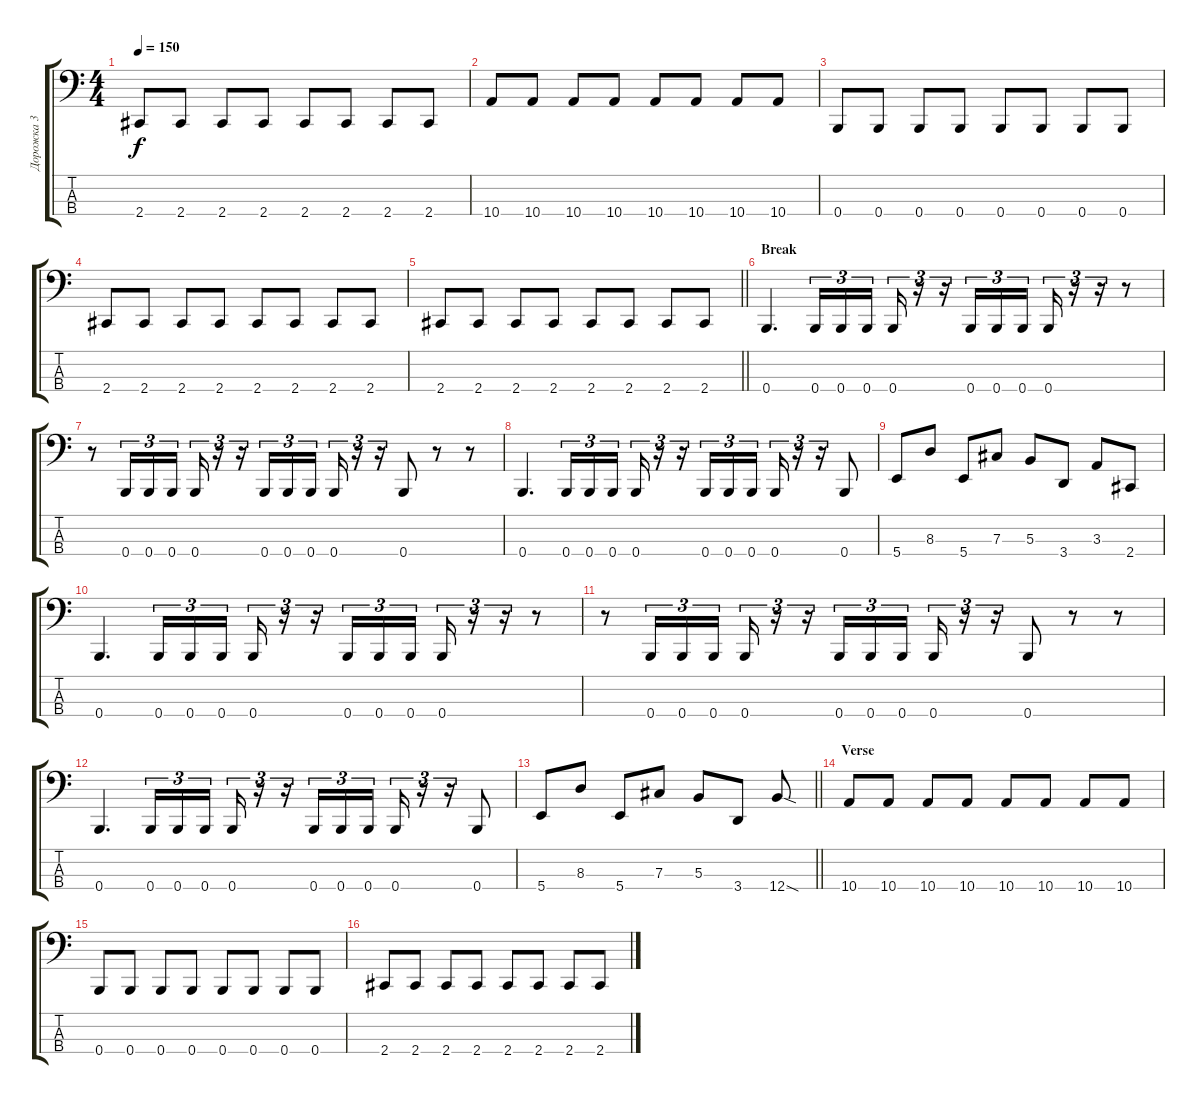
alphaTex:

\track ("Дорожка 3" "Дорожка 3") {instrument electricbassfinger}
\staff {score tabs}
\tuning (E2 B1 Gb1 B0) {hide}
\ts (4 4)
\tempo 150
\clef f4
\ks c
2.4.8{dy f} 2.4.8 2.4.8 2.4.8 2.4.8 2.4.8 2.4.8 2.4.8 |
10.4.8 10.4.8 10.4.8 10.4.8 10.4.8 10.4.8 10.4.8 10.4.8 |
0.4.8 0.4.8 0.4.8 0.4.8 0.4.8 0.4.8 0.4.8 0.4.8 |
2.4.8 2.4.8 2.4.8 2.4.8 2.4.8 2.4.8 2.4.8 2.4.8 |
\barLineRight lightlight
2.4.8 2.4.8 2.4.8 2.4.8 2.4.8 2.4.8 2.4.8 2.4.8 |
\section ("" "Break")
0.4.4{d} 0.4.16{tu (3 2)} 0.4.16{tu (3 2)} 0.4.16{tu (3 2)} 0.4.16{tu (3 2)} r.16{tu (3 2)} r.16{tu (3 2)} 0.4.16{tu (3 2)} 0.4.16{tu (3 2)} 0.4.16{tu (3 2)} 0.4.16{tu (3 2)} r.16{tu (3 2)} r.16{tu (3 2)} r.8 |
r.8 0.4.16{tu (3 2)} 0.4.16{tu (3 2)} 0.4.16{tu (3 2)} 0.4.16{tu (3 2)} r.16{tu (3 2)} r.16{tu (3 2)} 0.4.16{tu (3 2)} 0.4.16{tu (3 2)} 0.4.16{tu (3 2)} 0.4.16{tu (3 2)} r.16{tu (3 2)} r.16{tu (3 2)} 0.4.8 r.8 r.8 |
0.4.4{d} 0.4.16{tu (3 2)} 0.4.16{tu (3 2)} 0.4.16{tu (3 2)} 0.4.16{tu (3 2)} r.16{tu (3 2)} r.16{tu (3 2)} 0.4.16{tu (3 2)} 0.4.16{tu (3 2)} 0.4.16{tu (3 2)} 0.4.16{tu (3 2)} r.16{tu (3 2)} r.16{tu (3 2)} 0.4.8 |
5.4.8 8.3.8 5.4.8 7.3.8 5.3.8 3.4.8 3.3.8 2.4.8 |
0.4.4{d} 0.4.16{tu (3 2)} 0.4.16{tu (3 2)} 0.4.16{tu (3 2)} 0.4.16{tu (3 2)} r.16{tu (3 2)} r.16{tu (3 2)} 0.4.16{tu (3 2)} 0.4.16{tu (3 2)} 0.4.16{tu (3 2)} 0.4.16{tu (3 2)} r.16{tu (3 2)} r.16{tu (3 2)} r.8 |
r.8 0.4.16{tu (3 2)} 0.4.16{tu (3 2)} 0.4.16{tu (3 2)} 0.4.16{tu (3 2)} r.16{tu (3 2)} r.16{tu (3 2)} 0.4.16{tu (3 2)} 0.4.16{tu (3 2)} 0.4.16{tu (3 2)} 0.4.16{tu (3 2)} r.16{tu (3 2)} r.16{tu (3 2)} 0.4.8 r.8 r.8 |
0.4.4{d} 0.4.16{tu (3 2)} 0.4.16{tu (3 2)} 0.4.16{tu (3 2)} 0.4.16{tu (3 2)} r.16{tu (3 2)} r.16{tu (3 2)} 0.4.16{tu (3 2)} 0.4.16{tu (3 2)} 0.4.16{tu (3 2)} 0.4.16{tu (3 2)} r.16{tu (3 2)} r.16{tu (3 2)} 0.4.8 |
\barLineRight lightlight
5.4.8 8.3.8 5.4.8 7.3.8 5.3.8 3.4.8 12.4{sod}.8 |
\section ("" "Verse")
10.4.8 10.4.8 10.4.8 10.4.8 10.4.8 10.4.8 10.4.8 10.4.8 |
0.4.8 0.4.8 0.4.8 0.4.8 0.4.8 0.4.8 0.4.8 0.4.8 |
2.4.8 2.4.8 2.4.8 2.4.8 2.4.8 2.4.8 2.4.8 2.4.8
